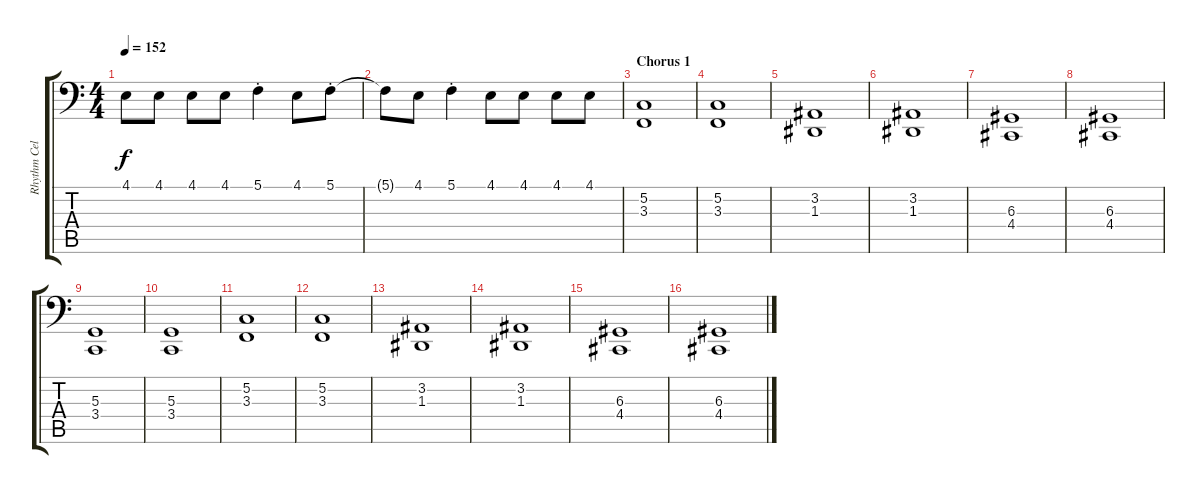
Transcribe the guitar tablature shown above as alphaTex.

\track ("Rhythm Cello 2" "Rhythm Cel") {instrument cello}
\staff {score tabs}
\tuning (C3 G2 D2 A1 E1 B0) {hide}
\ts (4 4)
\tempo 152
\clef f4
\ks c
4.1.8{dy f} 4.1.8 4.1.8 4.1.8 5.1{st}.4 4.1.8 5.1{st}.8 |
5.1{t}.8 4.1.8 5.1{st}.4 4.1.8 4.1.8 4.1.8 4.1.8 |
\section ("" "Chorus 1")
(5.2 3.3).1 |
(5.2 3.3).1 |
(3.2 1.3).1 |
(3.2 1.3).1 |
(6.3 4.4).1 |
(6.3 4.4).1 |
(5.3 3.4).1 |
(5.3 3.4).1 |
(5.2 3.3).1 |
(5.2 3.3).1 |
(3.2 1.3).1 |
(3.2 1.3).1 |
(6.3 4.4).1 |
(6.3 4.4).1
